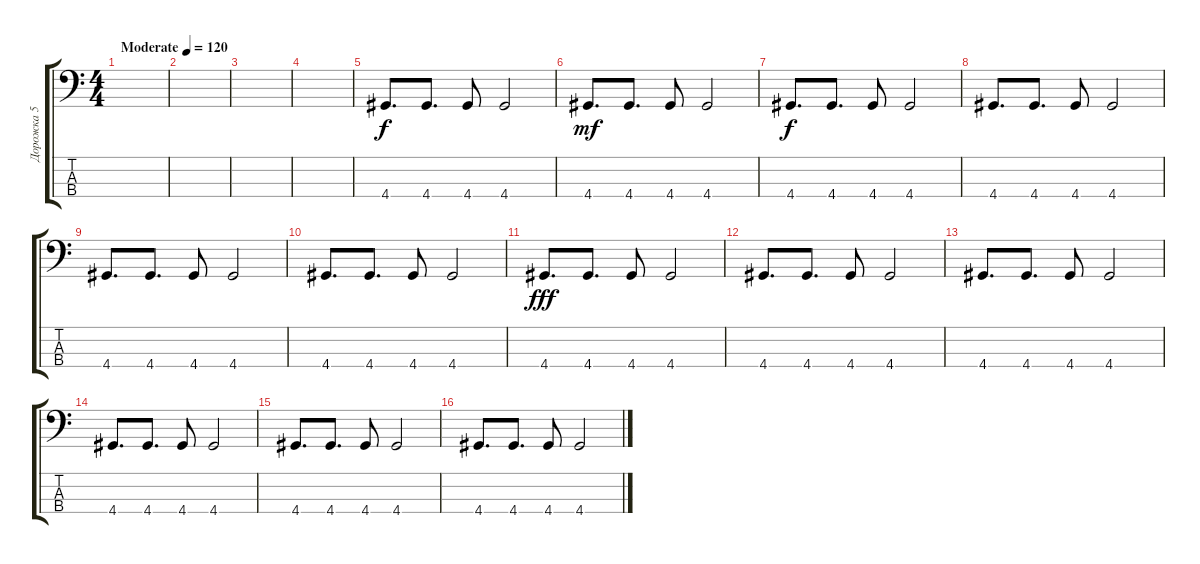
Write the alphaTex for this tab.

\track ("Дорожка 5" "Дорожка 5") {instrument electricbasspick}
\staff {score tabs}
\tuning (G2 D2 A1 E1) {hide}
\ts (4 4)
\tempo (120 "Moderate")
\clef f4
\ks c
|
|
|
|
4.4.8{d} 4.4.8{d} 4.4.8 4.4.2 |
4.4.8{d dy mf} 4.4.8{d} 4.4.8 4.4.2 |
4.4.8{d dy f} 4.4.8{d} 4.4.8 4.4.2 |
4.4.8{d} 4.4.8{d} 4.4.8 4.4.2 |
4.4.8{d} 4.4.8{d} 4.4.8 4.4.2 |
4.4.8{d} 4.4.8{d} 4.4.8 4.4.2 |
4.4.8{d dy fff} 4.4.8{d} 4.4.8 4.4.2 |
4.4.8{d} 4.4.8{d} 4.4.8 4.4.2 |
4.4.8{d} 4.4.8{d} 4.4.8 4.4.2 |
4.4.8{d} 4.4.8{d} 4.4.8 4.4.2 |
4.4.8{d} 4.4.8{d} 4.4.8 4.4.2 |
4.4.8{d} 4.4.8{d} 4.4.8 4.4.2
